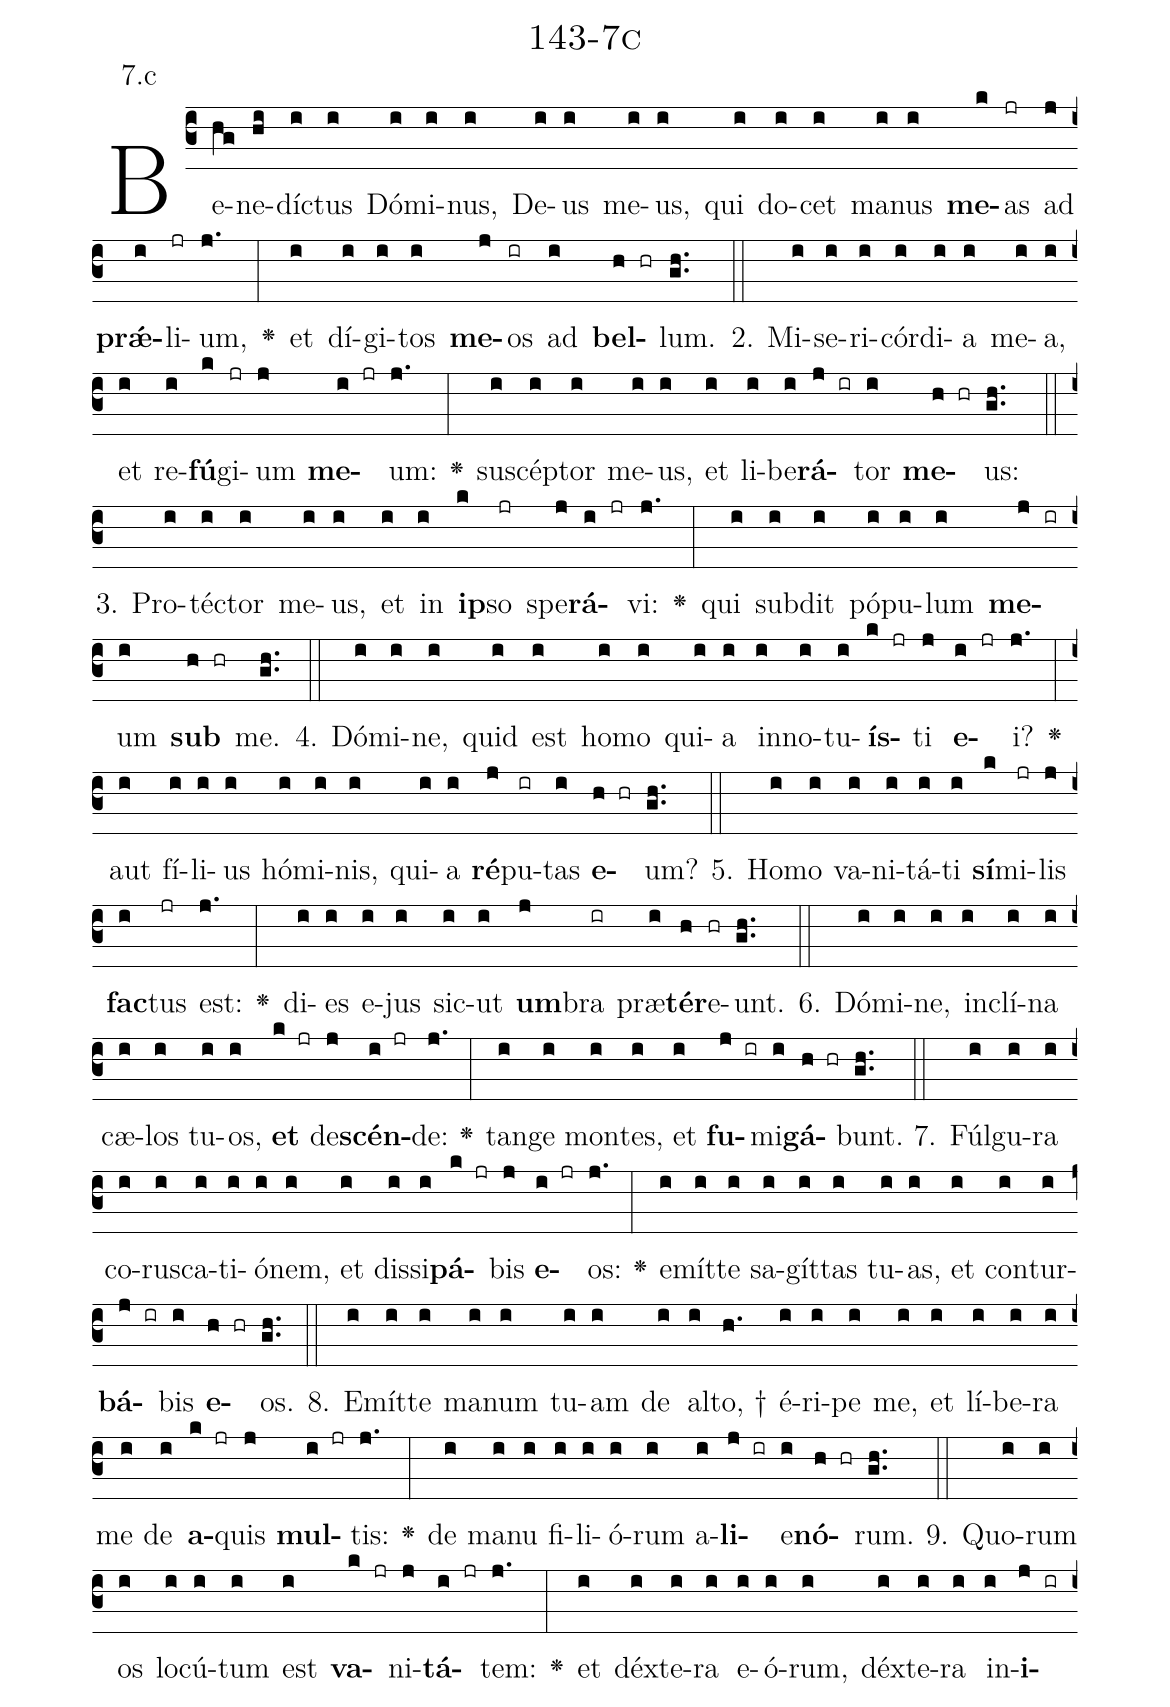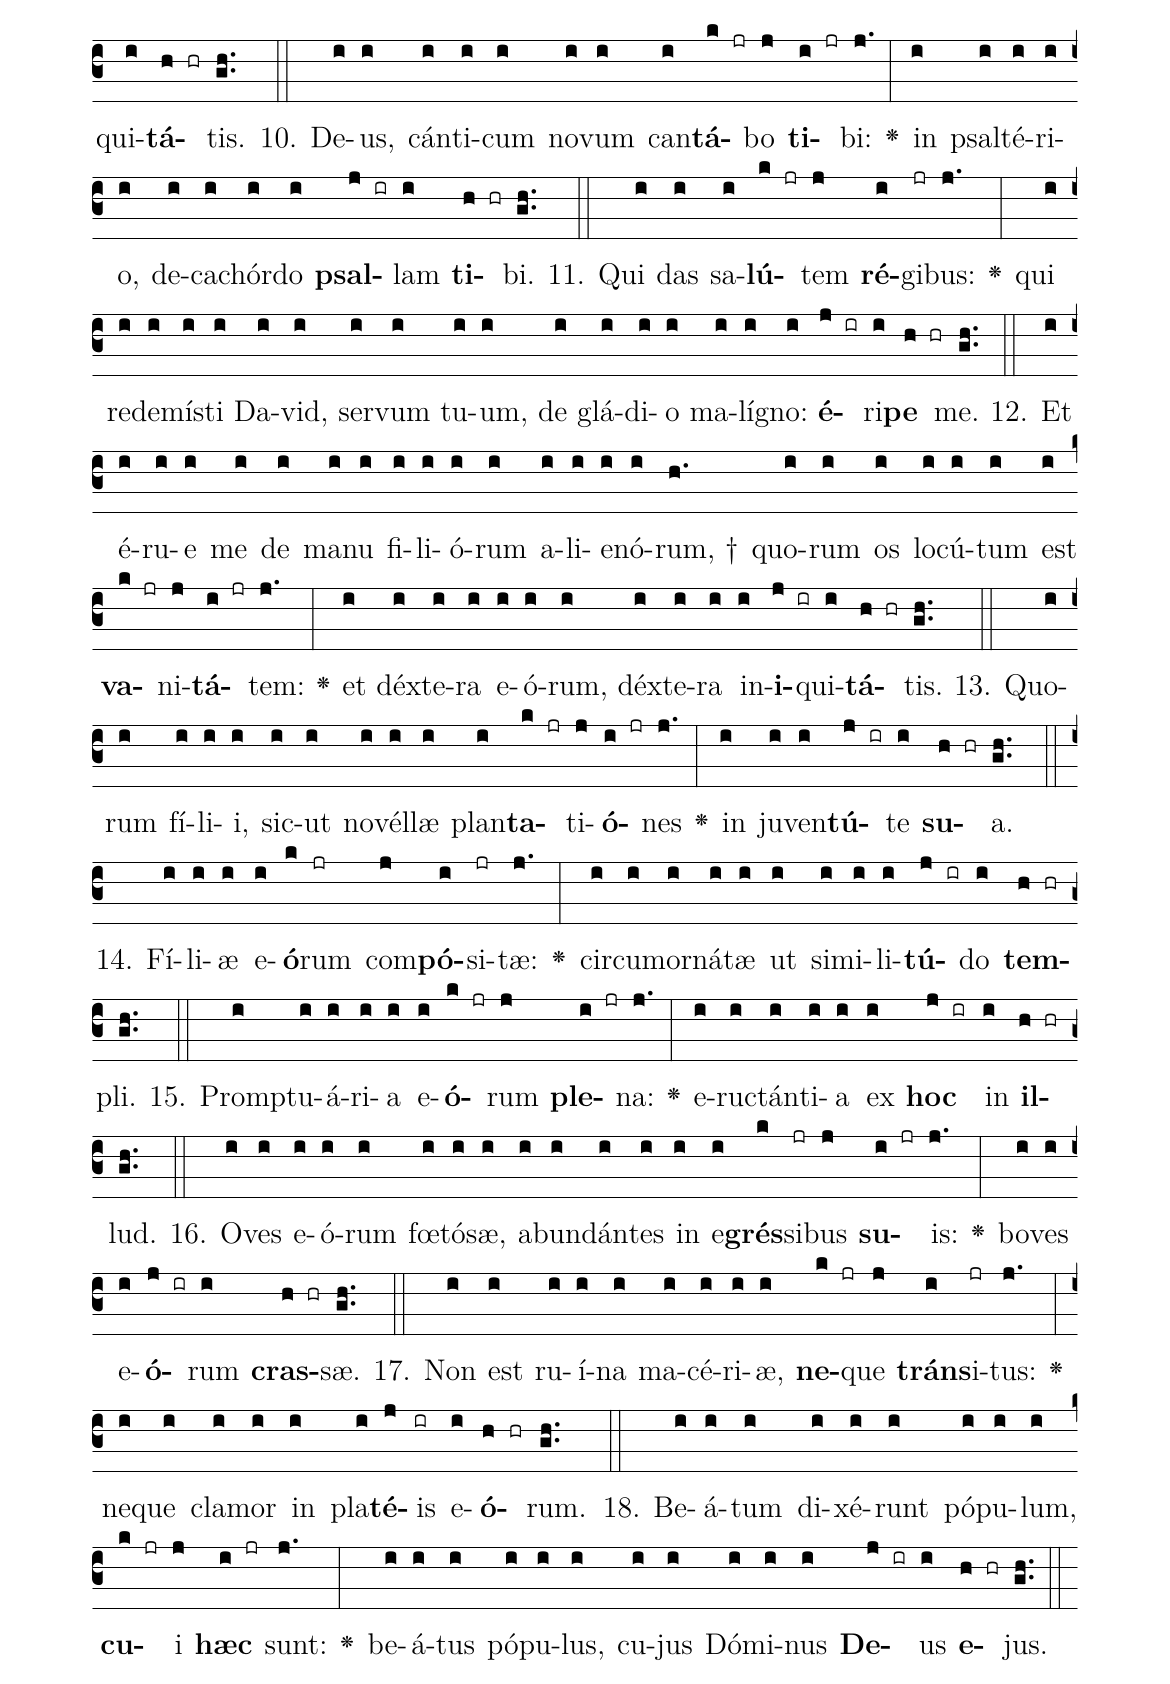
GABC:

name: 143-7c;
annotation: 7.c;
%%
(c3)Be(hg)ne(hi)díc(i)tus(i) Dó(i)mi(i)nus,(i) De(i)us(i) me(i)us,(i) qui(i) do(i)cet(i) ma(i)nus(i) <b>me</b>(k)as(jr) ad(j) <b>prǽ</b>(i)li(jr)um,(j.) <v>\greheightstar</v>(:) et(i) dí(i)gi(i)tos(i) <b>me</b>(j)os(ir) ad(i) <b>bel</b>(h hr)lum.(gh..) (::)
2. Mi(i)se(i)ri(i)cór(i)di(i)a(i) me(i)a,(i) et(i) re(i)<b>fú</b>(k)gi(jr)um(j) <b>me</b>(i jr)um:(j.) <v>\greheightstar</v>(:) su(i)scép(i)tor(i) me(i)us,(i) et(i) li(i)be(i)<b>rá</b>(j ir)tor(i) <b>me</b>(h hr)us:(gh..) (::)
3. Pro(i)téc(i)tor(i) me(i)us,(i) et(i) in(i) <b>ip</b>(k)so(jr) spe(j)<b>rá</b>(i jr)vi:(j.) <v>\greheightstar</v>(:) qui(i) sub(i)dit(i) pó(i)pu(i)lum(i) <b>me</b>(j ir)um(i) <b>sub</b>(h hr) me.(gh..) (::)
4. Dó(i)mi(i)ne,(i) quid(i) est(i) ho(i)mo(i) qui(i)a(i) in(i)no(i)tu(i)<b>ís</b>(k jr)ti(j) <b>e</b>(i jr)i?(j.) <v>\greheightstar</v>(:) aut(i) fí(i)li(i)us(i) hó(i)mi(i)nis,(i) qui(i)a(i) <b>ré</b>(j)pu(ir)tas(i) <b>e</b>(h hr)um?(gh..) (::)
5. Ho(i)mo(i) va(i)ni(i)tá(i)ti(i) <b>sí</b>(k)mi(jr)lis(j) <b>fac</b>(i)tus(jr) est:(j.) <v>\greheightstar</v>(:) di(i)es(i) e(i)jus(i) sic(i)ut(i) <b>um</b>(j)bra(ir) præ(i)<b>tér</b>(h)e(hr)unt.(gh..) (::)
6. Dó(i)mi(i)ne,(i) in(i)clí(i)na(i) cæ(i)los(i) tu(i)os,(i) <b>et</b>(k jr) de(j)<b>scén</b>(i jr)de:(j.) <v>\greheightstar</v>(:) tan(i)ge(i) mon(i)tes,(i) et(i) <b>fu</b>(j ir)mi(i)<b>gá</b>(h hr)bunt.(gh..) (::)
7. Fúl(i)gu(i)ra(i) co(i)rus(i)ca(i)ti(i)ó(i)nem,(i) et(i) dis(i)si(i)<b>pá</b>(k jr)bis(j) <b>e</b>(i jr)os:(j.) <v>\greheightstar</v>(:) e(i)mít(i)te(i) sa(i)gít(i)tas(i) tu(i)as,(i) et(i) con(i)tur(i)<b>bá</b>(j ir)bis(i) <b>e</b>(h hr)os.(gh..) (::)
8. E(i)mít(i)te(i) ma(i)num(i) tu(i)am(i) de(i) al(i)to, †(h.) é(i)ri(i)pe(i) me,(i) et(i) lí(i)be(i)ra(i) me(i) de(i) <b>a</b>(k jr)quis(j) <b>mul</b>(i jr)tis:(j.) <v>\greheightstar</v>(:) de(i) ma(i)nu(i) fi(i)li(i)ó(i)rum(i) a(i)<b>li</b>(j ir)e(i)<b>nó</b>(h hr)rum.(gh..) (::)
9. Quo(i)rum(i) os(i) lo(i)cú(i)tum(i) est(i) <b>va</b>(k jr)ni(j)<b>tá</b>(i jr)tem:(j.) <v>\greheightstar</v>(:) et(i) déx(i)te(i)ra(i) e(i)ó(i)rum,(i) déx(i)te(i)ra(i) in(i)<b>i</b>(j ir)qui(i)<b>tá</b>(h hr)tis.(gh..) (::)
10. De(i)us,(i) cán(i)ti(i)cum(i) no(i)vum(i) can(i)<b>tá</b>(k jr)bo(j) <b>ti</b>(i jr)bi:(j.) <v>\greheightstar</v>(:) in(i) psal(i)té(i)ri(i)o,(i) de(i)ca(i)chór(i)do(i) <b>psal</b>(j ir)lam(i) <b>ti</b>(h hr)bi.(gh..) (::)
11. Qui(i) das(i) sa(i)<b>lú</b>(k jr)tem(j) <b>ré</b>(i)gi(jr)bus:(j.) <v>\greheightstar</v>(:) qui(i) red(i)e(i)mís(i)ti(i) Da(i)vid,(i) ser(i)vum(i) tu(i)um,(i) de(i) glá(i)di(i)o(i) ma(i)lí(i)gno:(i) <b>é</b>(j ir)ri(i)<b>pe</b>(h hr) me.(gh..) (::)
12. Et(i) é(i)ru(i)e(i) me(i) de(i) ma(i)nu(i) fi(i)li(i)ó(i)rum(i) a(i)li(i)e(i)nó(i)rum, †(h.) quo(i)rum(i) os(i) lo(i)cú(i)tum(i) est(i) <b>va</b>(k jr)ni(j)<b>tá</b>(i jr)tem:(j.) <v>\greheightstar</v>(:) et(i) déx(i)te(i)ra(i) e(i)ó(i)rum,(i) déx(i)te(i)ra(i) in(i)<b>i</b>(j ir)qui(i)<b>tá</b>(h hr)tis.(gh..) (::)
13. Quo(i)rum(i) fí(i)li(i)i,(i) sic(i)ut(i) no(i)vél(i)læ(i) plan(i)<b>ta</b>(k jr)ti(j)<b>ó</b>(i jr)nes(j.) <v>\greheightstar</v>(:) in(i) ju(i)ven(i)<b>tú</b>(j ir)te(i) <b>su</b>(h hr)a.(gh..) (::)
14. Fí(i)li(i)æ(i) e(i)<b>ó</b>(k)rum(jr) com(j)<b>pó</b>(i)si(jr)tæ:(j.) <v>\greheightstar</v>(:) cir(i)cum(i)or(i)ná(i)tæ(i) ut(i) si(i)mi(i)li(i)<b>tú</b>(j ir)do(i) <b>tem</b>(h hr)pli.(gh..) (::)
15. Promp(i)tu(i)á(i)ri(i)a(i) e(i)<b>ó</b>(k jr)rum(j) <b>ple</b>(i jr)na:(j.) <v>\greheightstar</v>(:) e(i)ruc(i)tán(i)ti(i)a(i) ex(i) <b>hoc</b>(j ir) in(i) <b>il</b>(h hr)lud.(gh..) (::)
16. O(i)ves(i) e(i)ó(i)rum(i) fœ(i)tó(i)sæ,(i) ab(i)un(i)dán(i)tes(i) in(i) e(i)<b>grés</b>(k)si(jr)bus(j) <b>su</b>(i jr)is:(j.) <v>\greheightstar</v>(:) bo(i)ves(i) e(i)<b>ó</b>(j ir)rum(i) <b>cras</b>(h hr)sæ.(gh..) (::)
17. Non(i) est(i) ru(i)í(i)na(i) ma(i)cé(i)ri(i)æ,(i) <b>ne</b>(k jr)que(j) <b>tráns</b>(i)i(jr)tus:(j.) <v>\greheightstar</v>(:) ne(i)que(i) cla(i)mor(i) in(i) pla(i)<b>té</b>(j)is(ir) e(i)<b>ó</b>(h hr)rum.(gh..) (::)
18. Be(i)á(i)tum(i) di(i)xé(i)runt(i) pó(i)pu(i)lum,(i) <b>cu</b>(k jr)i(j) <b>hæc</b>(i jr) sunt:(j.) <v>\greheightstar</v>(:) be(i)á(i)tus(i) pó(i)pu(i)lus,(i) cu(i)jus(i) Dó(i)mi(i)nus(i) <b>De</b>(j ir)us(i) <b>e</b>(h hr)jus.(gh..) (::)
